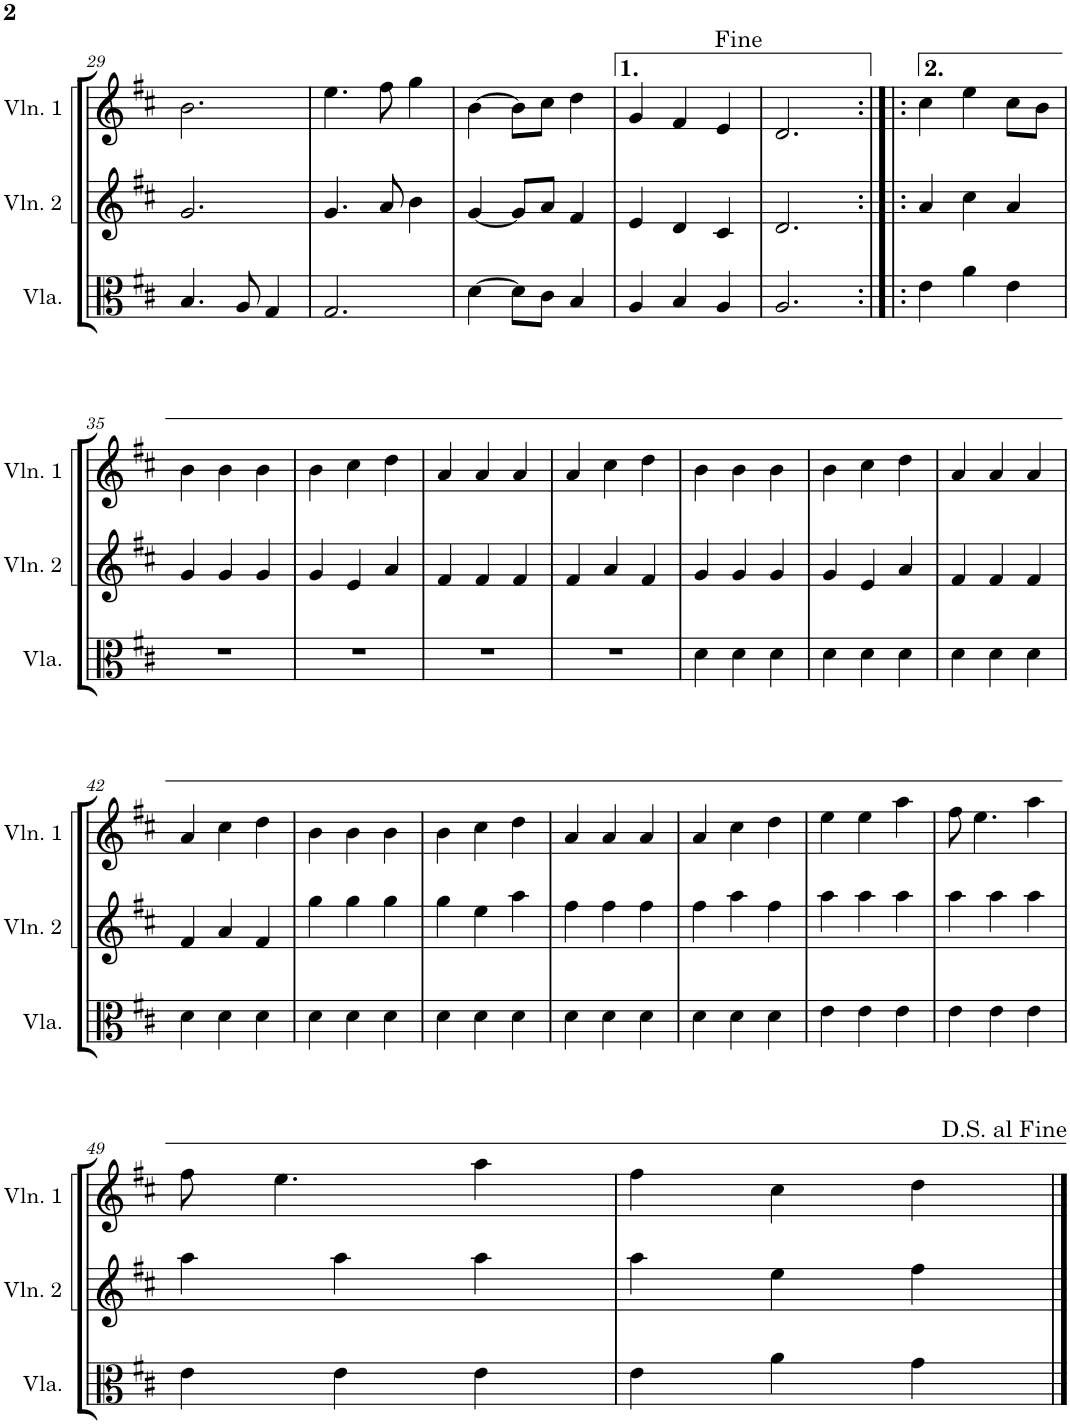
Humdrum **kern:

**kern	**kern	**kern
*part3	*part2	*part1
*staff3	*staff2	*staff1
*I"Viola	*I"Violin 2	*I"Violin 1
*I'Vla.	*I'Vln. 2	*I'Vln. 1
!!LO:PB:g=z
*clefC3	*clefG2	*clefG2
*k[f#c#]	*k[f#c#]	*k[f#c#]
*M3/4	*M3/4	*M3/4
=29	=29	=29
4.B/	2.g/	2.b\
8A/	.	.
4G/	.	.
=30	=30	=30
2.G/	4.g/	4.ee\
.	8a/	8ff#\
.	4b\	4gg\
=31	=31	=31
[4d\	[4g/	[4b\
8d\L]	8g/L]	8b\L]
8c#\J	8a/J	8cc#\J
4B/	4f#/	4dd\
=32	=32	=32
4A/	4e/	4g/
4B/	4d/	4f#/
4A/	4c#/	4e/
=33	=33	=33
2.A/	2.d/	2.d/
=34:|!|:	=34:|!|:	=34:|!|:
4e\	4a/	4cc#\
4a\	4cc#\	4ee\
4e\	4a/	8cc#\L
.	.	8b\J
!!LO:LB:g=z
=35	=35	=35
2.r	4g/	4b\
.	4g/	4b\
.	4g/	4b\
=36	=36	=36
2.r	4g/	4b\
.	4e/	4cc#\
.	4a/	4dd\
=37	=37	=37
2.r	4f#/	4a/
.	4f#/	4a/
.	4f#/	4a/
=38	=38	=38
2.r	4f#/	4a/
.	4a/	4cc#\
.	4f#/	4dd\
=39	=39	=39
4d\	4g/	4b\
4d\	4g/	4b\
4d\	4g/	4b\
=40	=40	=40
4d\	4g/	4b\
4d\	4e/	4cc#\
4d\	4a/	4dd\
=41	=41	=41
4d\	4f#/	4a/
4d\	4f#/	4a/
4d\	4f#/	4a/
!!LO:LB:g=z
=42	=42	=42
4d\	4f#/	4a/
4d\	4a/	4cc#\
4d\	4f#/	4dd\
=43	=43	=43
4d\	4gg\	4b\
4d\	4gg\	4b\
4d\	4gg\	4b\
=44	=44	=44
4d\	4gg\	4b\
4d\	4ee\	4cc#\
4d\	4aa\	4dd\
=45	=45	=45
4d\	4ff#\	4a/
4d\	4ff#\	4a/
4d\	4ff#\	4a/
=46	=46	=46
4d\	4ff#\	4a/
4d\	4aa\	4cc#\
4d\	4ff#\	4dd\
=47	=47	=47
4e\	4aa\	4ee\
4e\	4aa\	4ee\
4e\	4aa\	4aa\
=48	=48	=48
4e\	4aa\	8ff#\
.	.	4.ee\
4e\	4aa\	.
4e\	4aa\	4aa\
!!LO:LB:g=z
=49	=49	=49
4e\	4aa\	8ff#\
.	.	4.ee\
4e\	4aa\	.
4e\	4aa\	4aa\
=50	=50	=50
4e\	4aa\	4ff#\
4a\	4ee\	4cc#\
4g\	4ff#\	4dd\
==	==	==
*-	*-	*-
